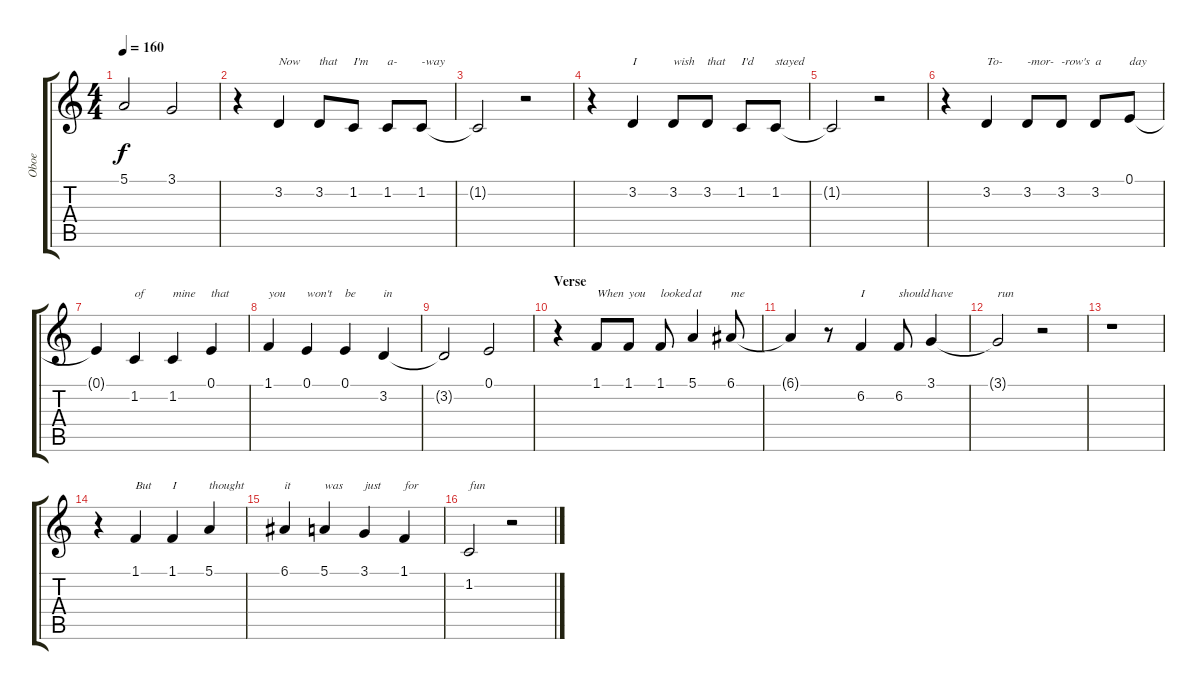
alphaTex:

\track ("Oboe" "Oboe") {instrument bassoon}
\staff {score tabs}
\tuning (E4 B3 G3 D3 A2 E2) {hide}
\ts (4 4)
\tempo 160
\clef g2
\ks c
5.1.2{dy f} 3.1.2 |
r.4 3.2.4{txt "Now"} 3.2.8{txt "that"} 1.2.8{txt "I'm"} 1.2.8{txt "a-"} 1.2.8{txt "-way"} |
1.2{t}.2 r.2 |
r.4 3.2.4{txt "I"} 3.2.8{txt "wish"} 3.2.8{txt "that"} 1.2.8{txt "I'd"} 1.2.8{txt "stayed"} |
1.2{t}.2 r.2 |
r.4 3.2.4{txt "To-"} 3.2.8{txt "-mor-"} 3.2.8{txt "-row's"} 3.2.8{txt "a"} 0.1.8{txt "day"} |
0.1{t}.4 1.2.4{txt "of"} 1.2.4{txt "mine"} 0.1.4{txt "that"} |
1.1.4{txt "you"} 0.1.4{txt "won't"} 0.1.4{txt "be"} 3.2.4{txt "in"} |
3.2{t}.2 0.1.2 |
\section ("" "Verse")
r.4 1.1.8{txt "When"} 1.1.8{txt "you"} 1.1.8{txt "looked"} 5.1.4{txt "at"} 6.1.8{txt "me"} |
6.1{t}.4 r.8 6.2.4{txt "I"} 6.2.8{txt "should"} 3.1.4{txt "have"} |
3.1{t}.2{txt "run"} r.2 |
r.1 |
r.4 1.1.4{txt "But"} 1.1.4{txt "I"} 5.1.4{txt "thought"} |
6.1.4{txt "it"} 5.1.4{txt "was"} 3.1.4{txt "just"} 1.1.4{txt "for"} |
1.2.2{txt "fun"} r.2
